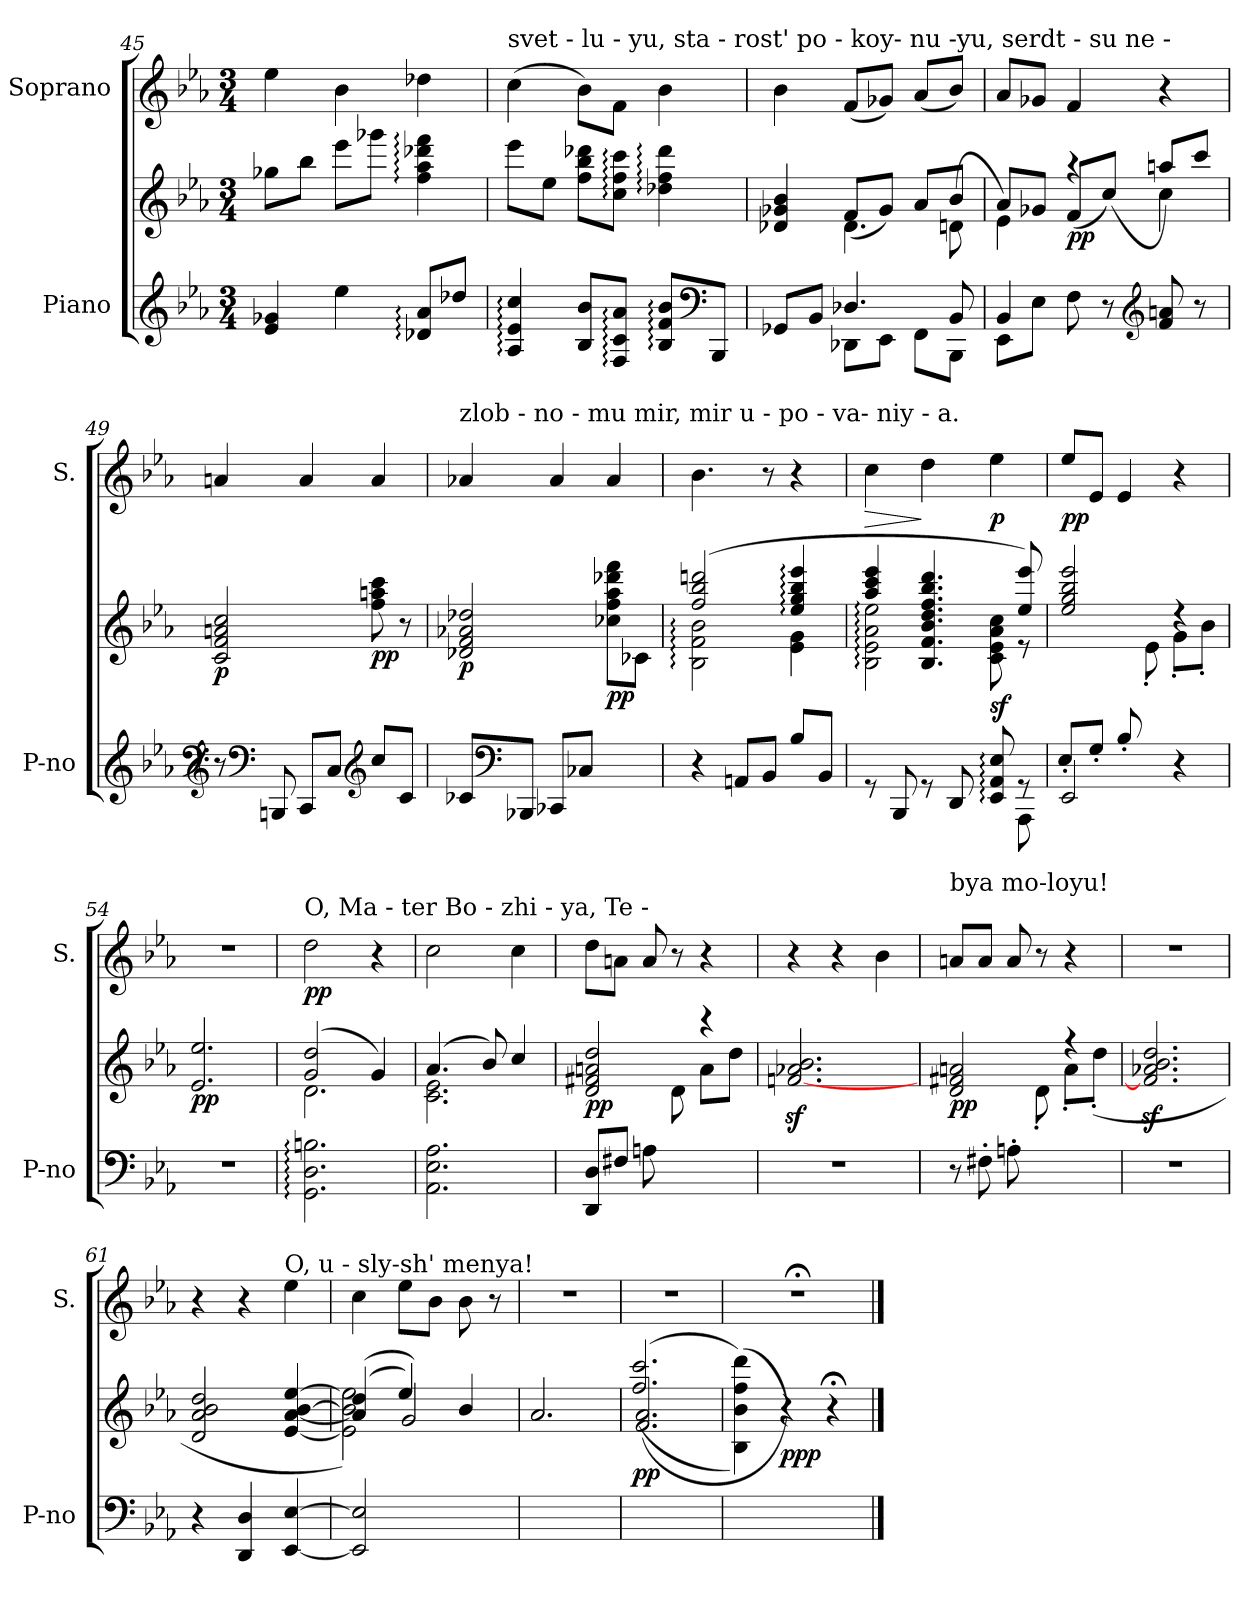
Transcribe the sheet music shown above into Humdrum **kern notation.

**kern	**kern	**dynam	**kern	**dynam
*part2	*part2	*part2	*part1	*part1
*staff3	*staff2	*staff2/3	*staff1	*staff1
*I"Piano	*	*	*I"Soprano	*
*I'P-no	*	*	*I'S.	*
*clefG2	*clefG2	*	*clefG2	*
*k[b-e-a-]	*k[b-e-a-]	*	*k[b-e-a-]	*
*M3/4	*M3/4	*	*M3/4	*
=45	=45	=45	=45	=45
4e-/ 4g-X/	8gg-X\L	.	4ee-\	.
.	8bb-\J	.	.	.
4ee-\	8eee-\L	.	4b-\	.
.	8ggg-X\J	.	.	.
8d-X/: 8a-/:L	4ff\: 4aa-\: 4ddd-X\: 4fff\:	.	4dd-X\	.
8dd-X/J	.	.	.	.
!!LO:PB:g=z
=46	=46	=46	=46	=46
!	!	!	!LO:TX:a:t=svet       -      lu    -   yu,            sta      -    rost'       po   -     koy- nu -yu,                         serdt     -   su            ne -	!
4A-/: 4e-/: 4cc/:	8eee-:\L	.	(>4cc\	.
.	8ee-\J	.	.	.
8B-/ 8b-/L	8ff\ 8bb-\ 8ddd-X\L	.	8b-\L)	.
8F/: 8c/: 8a-/:J	8cc\: 8ff\: 8ccc\:J	.	8f\J	.
8B-/: 8f/: 8b-/:L	4dd-X\: 4ff\: 4ddd-\:	.	4b-\	.
*clefF4	*	*	*	*
8BBB-/J	.	.	.	.
=47	=47	=47	=47	=47
*^	*^	*	*	*
8GG-X/L	4ryy	4d-X/ 4g-X/ 4b-/	4ryy	.	4b-\	.
8BB-/J	.	.	.	.	.	.
4.D-X/	8DD-X\L	4.d-\	(>8f/L	.	(<8f/L	.
.	8EE-\J	.	8g-/J)	.	8g-X/J)	.
.	8FF\L	.	8a-/L	.	(<8a-/L	.
8BB-/	8BBB-\J	(<8dn\	8b-/J	.	8b-/J)	.
=48	=48	=48	=48	=48	=48	=48
4BB-/	8EE-\L	4e-\)	8a-/L	.	8a-/L	.
.	8E-\J	.	8g-X/J	.	8g-X/J	.
!	!	!	!	!LO:DY:b	!	!
2ryy	8F\	4r	(>8f/L	pp	4f/	.
.	8r	.	(<8cc/J)	.	.	.
*clefG2	*	*	*	*	*	*
.	8f/ 8an/	4cc\	8aan/L)	.	4r	.
.	8r	.	8ccc/J	.	.	.
=49	=49	=49	=49	=49	=49	=49
!	!	!	!	!LO:DY:b	!	!
*v	*v	*	*	*	*	*
8r	2c/ 2f/ 2an/ 2cc/	2ryy	p	4an/	.
*clefF4	*	*	*	*	*
8BBBn/	.	.	.	.	.
8CC/L	.	.	.	4a/	.
8C/J	.	.	.	.	.
*clefG2	*	*	*	*	*
!	!	!	!LO:DY:b	!	!
8cc/L	8ff\ 8aan\ 8ccc\	4ryy	pp	4a/	.
8c/J	8r	.	.	.	.
*	*v	*v	*	*	*
!!LO:LB:g=z
=50	=50	=50	=50	=50
!	!	!	!LO:TX:a:t=zlob     -      no    -       mu             mir,                                 mir           u      -     po      -      va- niy - a.	!
!	!	!LO:DY:b	!	!
8c-X/L	2d-X/ 2f/ 2a-X/ 2dd-X/	p	4a-X/	.
*clefF4	*	*	*	*
8BBB-X/J	.	.	.	.
8CC-X/L	.	.	4a-/	.
8C-X/J	.	.	.	.
!	!	!LO:DY:b	!	!
4ryy	8cc-X\ 8ff\ 8aa-\ 8ddd-X\ 8fff\L	pp	4a-/	.
.	8c-X\J	.	.	.
=51	=51	=51	=51	=51
*	*^	*	*	*
4r	(>2ff/ 2bb-/ 2dddn/	2B-\: 2f\: 2b-\:	.	4.b-\	.
8AAn/L	.	.	.	.	.
8BB-/J	.	.	.	8r	.
8B-/L	4ee-/: 4gg/: 4bb-/: 4eee-/:	4e-\ 4g\	.	4r	.
8BB-/J	.	.	.	.	.
=52	=52	=52	=52	=52	=52
*^	*	*	*	*	*
!	!	!	!	!	!	!LO:HP:b
8rGG	8ryy	4aa-/ 4ccc/ 4eee-/	2B-\: 2e-\: 2a-\: 2ee-\:	.	4cc\	>
*v	*v	*	*	*	*	*
8BBB-/	.	.	.	.	.
8rGG	4.B-/ 4.f/ 4.b-/ 4.dd/ 4.ff/ 4.bb-/ 4.ddd/	.	.	4dd\	]
8DD/	.	.	.	.	.
!	!	!	!LO:DY:b	!	!LO:DY:b
8EE-/: 8AA-/: 8E-/:	.	8c\: 8e-\: 8a-\: 8cc\:	sf	4ee-\	p
*^	*	*	*	*	*
8rGG	8AAA-\	8ee-/ 8eee-/)	8r	.	.	.
=53	=53	=53	=53	=53	=53	=53
!	!	!	!	!	!	!LO:DY:b
2EE-/	8E-'/L	2ee-/ 2gg/ 2bb-/ 2eee-/	4.ryy	.	8ee-/L	pp
.	8G'/J	.	.	.	8e-/J	.
.	8B-'/	.	.	.	4e-/	.
.	8ryy	.	8e-'\	.	.	.
4ryy	4r	4rdd	8g'\L	.	4r	.
.	.	.	8b-'\J	.	.	.
*v	*v	*	*	*	*	*
!!LO:LB:g=z
=54	=54	=54	=54	=54	=54
!	!	!	!LO:DY:b	!	!
*	*v	*v	*	*	*
2.r	2.e-/ 2.ee-/	pp	2.r	.
=55	=55	=55	=55	=55
*	*^	*	*	*
!	!	!	!	!LO:TX:a:t=O,                          Ma        -       ter          Bo - zhi   - ya,                                                   Te -	!
!	!	!	!	!	!LO:DY:b
2.GG\: 2.D\: 2.Bn\:	(>2g/ 2dd/	2.d:\	.	2dd\	pp
.	4g/)	.	.	4r	.
=56	=56	=56	=56	=56	=56
2.AA-\ 2.E-\ 2.A-\	(>4.a-/	2.c\ 2.e-\	.	2cc\	.
.	8b-/)	.	.	.	.
.	4cc/	.	.	4cc\	.
=57	=57	=57	=57	=57	=57
!	!	!	!LO:DY:b	!	!
8DD/ 8D/L	2d/ 2f#X/ 2an/ 2dd/	4.ryy	pp	8dd\L	.
8F#X/J	.	.	.	8an\J	.
8An\	.	.	.	8a/	.
8ryy	.	8d\	.	8r	.
4ryy	4r	8a\L	.	4r	.
.	.	(<8dd\J	.	.	.
*	*v	*v	*	*	*
=58	=58	=58	=58	=58
2.r	[2.fn/z< 2.a-X/z< 2.b-/z<	.	4r	.
.	.	.	4r	.
.	.	.	4b-\	.
!!LO:PB:g=z
=59	=59	=59	=59	=59
*	*^	*	*	*
!	!	!	!	!LO:TX:a:t=bya mo-loyu!	!
!	!	!	!LO:DY:b	!	!
8r	2d/ 2f#X/ 2an/	4.ryy)	pp	8an/L	.
8F#X'\	.	.	.	8a/J	.
8An'\	.	.	.	8a/	.
8ryy	.	8d'\	.	8r	.
4ryy	4rff	8a'\L	.	4r	.
.	.	(>8dd'\J	.	.	.
*	*v	*v	*	*	*
=60	=60	=60	=60	=60
2.r	2.fn/]z< 2.a-X/z< 2.b-/z< 2.dd/z<	.	2.r	.
=61	=61	=61	=61	=61
4r	2d/ 2a-/ 2b-/ 2dd/	.	4r	.
4DD/ 4D/	.	.	4r	.
!	!	!	!LO:TX:a:t=O,       u   -   sly-sh' menya!	!
[4EE-/ [4E-/	[4e-/ [4a-/ [4b-/ [4ee-/	.	4ee-\	.
=62	=62	=62	=62	=62
*	*^	*	*	*
*	*	*^	*	*	*
2EE-/] 2E-/]	(>(<4a-/] 4dd/	2e-\] 2b-\] 2ee-\])	4ryy	.	4cc\	.
.	4ee-/)	.	2g/)	.	8ee-\L	.
.	.	.	.	.	8b-\J	.
4ryy	4b-/	4ryy	.	.	8b-\	.
.	.	.	.	.	8r	.
*	*v	*v	*v	*	*	*
=63	=63	=63	=63	=63
2.ryy	2.a-/	.	2.r	.
=64	=64	=64	=64	=64
*	*^	*	*	*
!	!	!	!LO:DY:b	!	!
2.ryy	(>(<2.ff/ 2.ccc/	(<2.f/ 2.a-/	pp	2.r	.
*	*v	*v	*	*	*
=65	=65	=65	=65	=65
2.ryy	(>4B-\ 4b-\ 4ff\ 4ddd\))	.	2.r;<	.
!	!	!LO:DY:b	!	!
.	4r))	ppp	.	.
.	4r;<	.	.	.
==	==	==	==	==
*-	*-	*-	*-	*-
